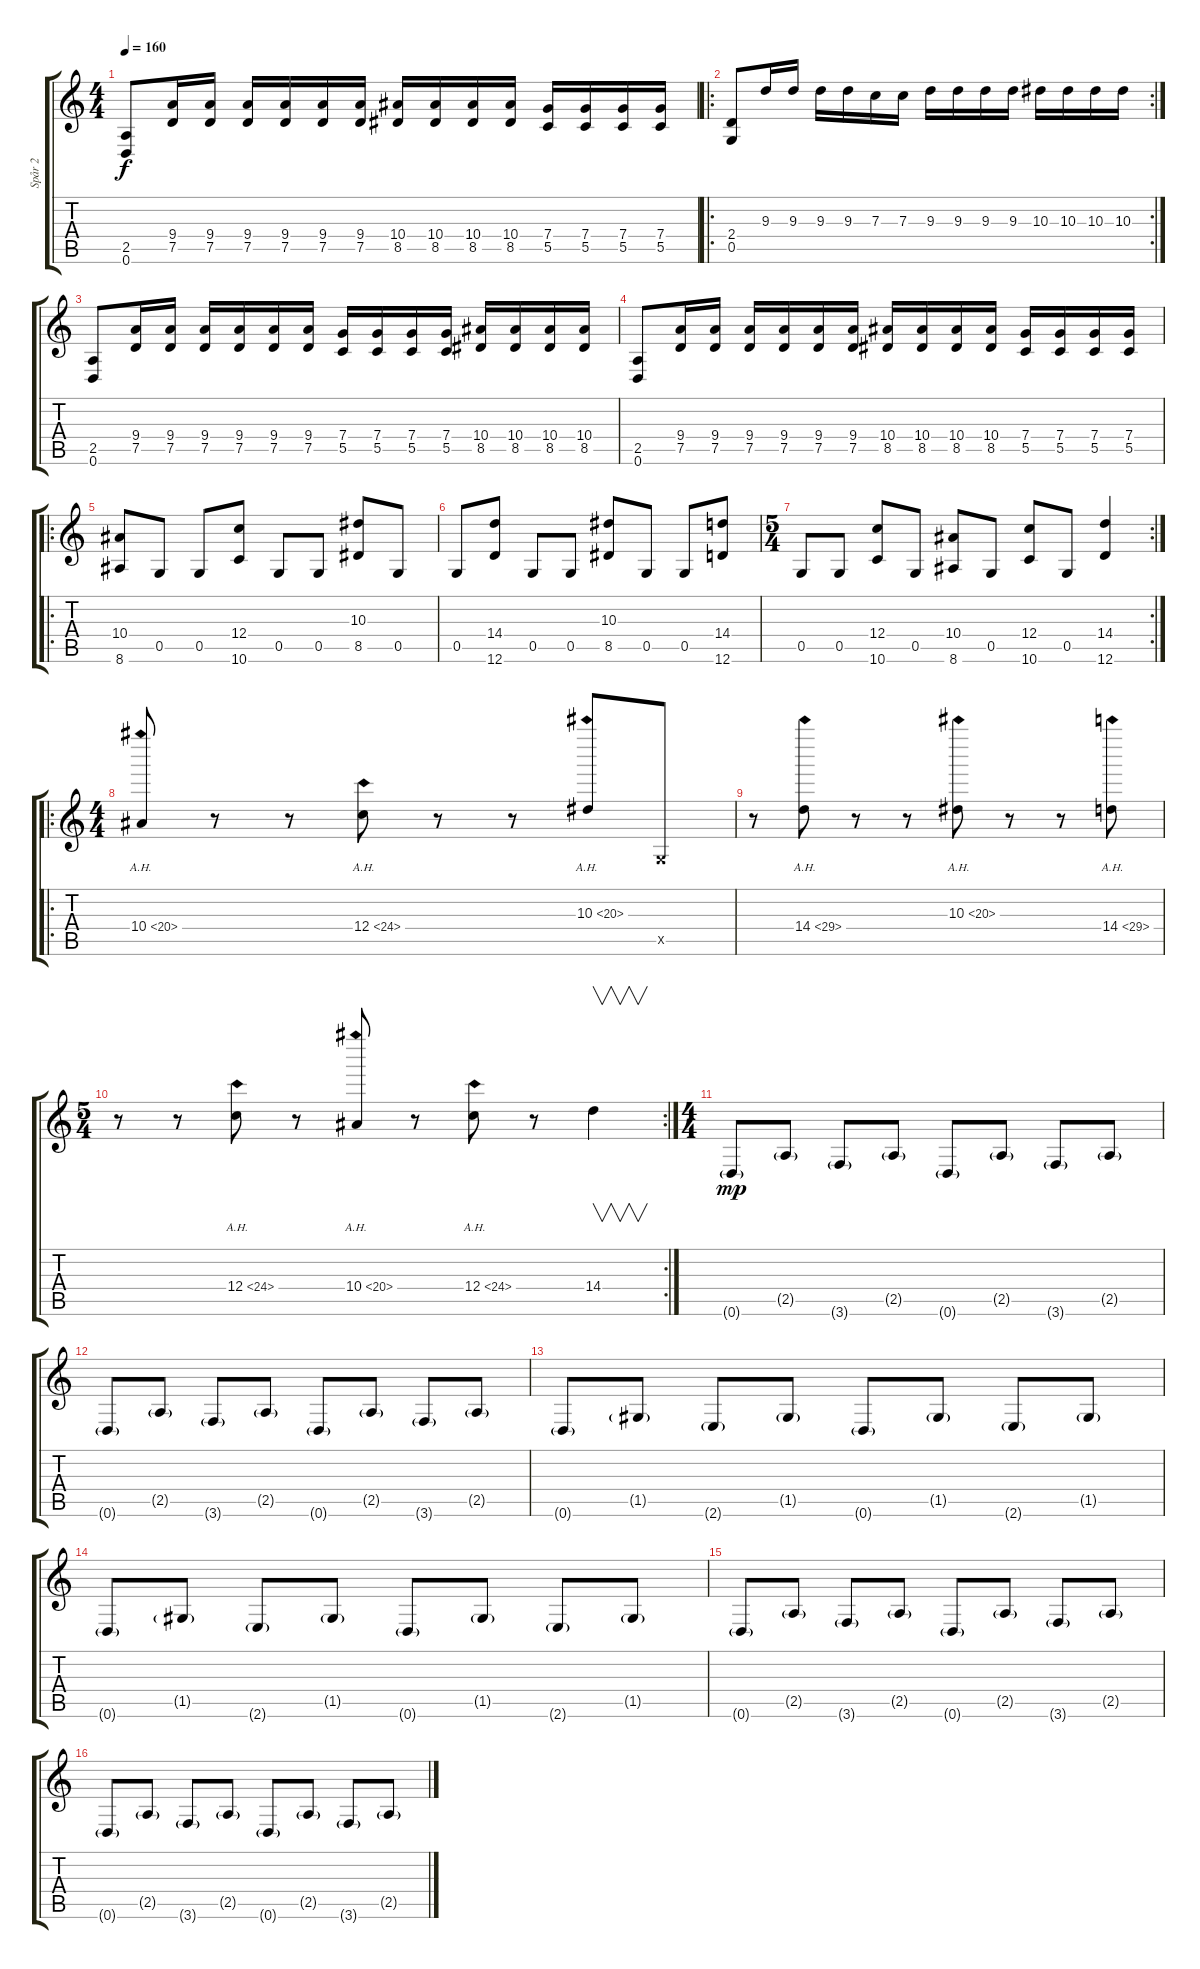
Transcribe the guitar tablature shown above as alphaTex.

\track ("Spår 2" "Spår 2") {instrument overdrivenguitar}
\staff {score tabs}
\tuning (D4 A3 F3 C3 G2 D2) {hide}
\ts (4 4)
\tempo 160
\clef g2
\ks c
(2.5 0.6).8{dy f} (9.4 7.5).16 (9.4 7.5).16 (9.4 7.5).16 (9.4 7.5).16 (9.4 7.5).16 (9.4 7.5).16 (10.4 8.5).16 (10.4 8.5).16 (10.4 8.5).16 (10.4 8.5).16 (7.4 5.5).16 (7.4 5.5).16 (7.4 5.5).16 (7.4 5.5).16 |
\ro
\rc 2
(2.4 0.5).8 9.3.16 9.3.16 9.3.16 9.3.16 7.3.16 7.3.16 9.3.16 9.3.16 9.3.16 9.3.16 10.3.16 10.3.16 10.3.16 10.3.16 |
(2.5 0.6).8 (9.4 7.5).16 (9.4 7.5).16 (9.4 7.5).16 (9.4 7.5).16 (9.4 7.5).16 (9.4 7.5).16 (7.4 5.5).16 (7.4 5.5).16 (7.4 5.5).16 (7.4 5.5).16 (10.4 8.5).16 (10.4 8.5).16 (10.4 8.5).16 (10.4 8.5).16 |
(2.5 0.6).8 (9.4 7.5).16 (9.4 7.5).16 (9.4 7.5).16 (9.4 7.5).16 (9.4 7.5).16 (9.4 7.5).16 (10.4 8.5).16 (10.4 8.5).16 (10.4 8.5).16 (10.4 8.5).16 (7.4 5.5).16 (7.4 5.5).16 (7.4 5.5).16 (7.4 5.5).16 |
\ro
(10.4 8.6).8 0.5.8 0.5.8 (12.4 10.6).8 0.5.8 0.5.8 (10.3 8.5).8 0.5.8 |
0.5.8 (14.4 12.6).8 0.5.8 0.5.8 (10.3 8.5).8 0.5.8 0.5.8 (14.4 12.6).8 |
\rc 2
\ts (5 4)
0.5.8 0.5.8 (12.4 10.6).8 0.5.8 (10.4 8.6).8 0.5.8 (12.4 10.6).8 0.5.8 (14.4 12.6).4 |
\ro
\ts (4 4)
10.4{ah 10}.8 r.8 r.8 12.4{ah 12}.8 r.8 r.8 10.3{ah 10}.8 0.5{x}.8 |
r.8 14.4{ah 15}.8 r.8 r.8 10.3{ah 10}.8 r.8 r.8 14.4{ah 15}.8 |
\rc 2
\ts (5 4)
r.8 r.8 12.4{ah 12}.8 r.8 10.4{ah 10}.8 r.8 12.4{ah 12}.8 r.8 14.4.4{v} |
\ts (4 4)
0.6{g}.8{dy mp} 2.5{g}.8 3.6{g}.8 2.5{g}.8 0.6{g}.8 2.5{g}.8 3.6{g}.8 2.5{g}.8 |
0.6{g}.8 2.5{g}.8 3.6{g}.8 2.5{g}.8 0.6{g}.8 2.5{g}.8 3.6{g}.8 2.5{g}.8 |
0.6{g}.8 1.5{g}.8 2.6{g}.8 1.5{g}.8 0.6{g}.8 1.5{g}.8 2.6{g}.8 1.5{g}.8 |
0.6{g}.8 1.5{g}.8 2.6{g}.8 1.5{g}.8 0.6{g}.8 1.5{g}.8 2.6{g}.8 1.5{g}.8 |
0.6{g}.8 2.5{g}.8 3.6{g}.8 2.5{g}.8 0.6{g}.8 2.5{g}.8 3.6{g}.8 2.5{g}.8 |
0.6{g}.8 2.5{g}.8 3.6{g}.8 2.5{g}.8 0.6{g}.8 2.5{g}.8 3.6{g}.8 2.5{g}.8
